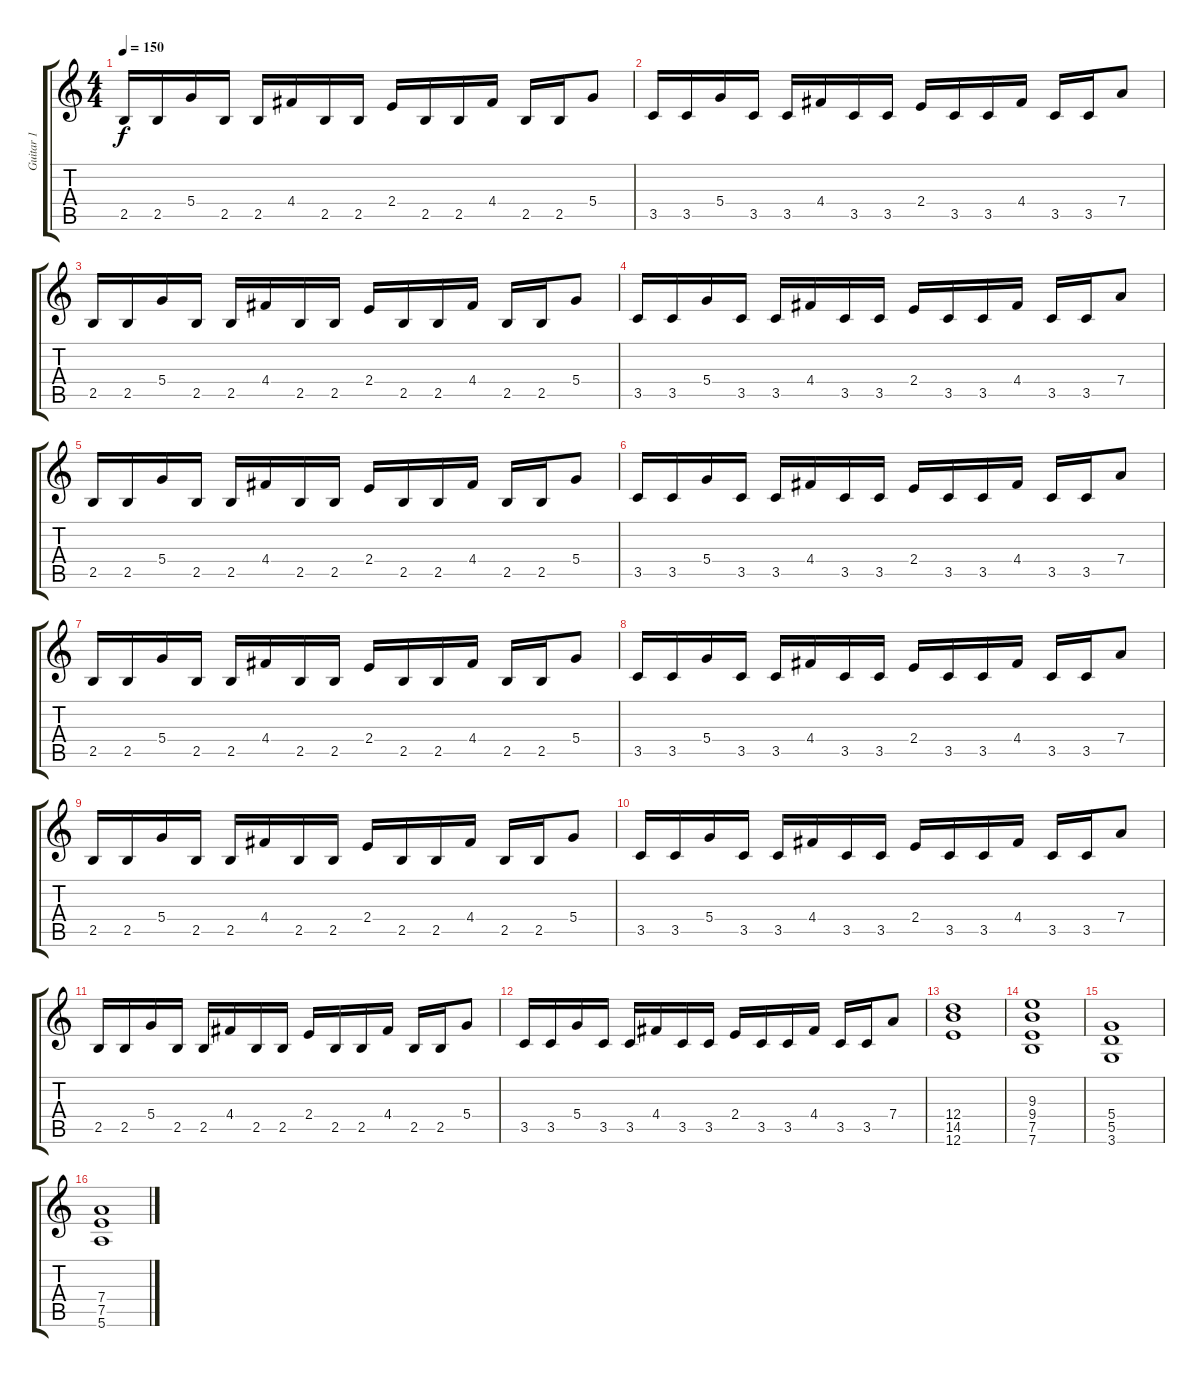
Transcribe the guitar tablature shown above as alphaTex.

\track ("Guitar 1" "Guitar 1") {instrument distortionguitar}
\staff {score tabs}
\tuning (E4 B3 G3 D3 A2 E2) {hide}
\ts (4 4)
\tempo 150
\clef g2
\ks c
2.5.16{dy f} 2.5.16 5.4.16 2.5.16 2.5.16 4.4.16 2.5.16 2.5.16 2.4.16 2.5.16 2.5.16 4.4.16 2.5.16 2.5.16 5.4.8 |
3.5.16 3.5.16 5.4.16 3.5.16 3.5.16 4.4.16 3.5.16 3.5.16 2.4.16 3.5.16 3.5.16 4.4.16 3.5.16 3.5.16 7.4.8 |
2.5.16 2.5.16 5.4.16 2.5.16 2.5.16 4.4.16 2.5.16 2.5.16 2.4.16 2.5.16 2.5.16 4.4.16 2.5.16 2.5.16 5.4.8 |
3.5.16 3.5.16 5.4.16 3.5.16 3.5.16 4.4.16 3.5.16 3.5.16 2.4.16 3.5.16 3.5.16 4.4.16 3.5.16 3.5.16 7.4.8 |
2.5.16 2.5.16 5.4.16 2.5.16 2.5.16 4.4.16 2.5.16 2.5.16 2.4.16 2.5.16 2.5.16 4.4.16 2.5.16 2.5.16 5.4.8 |
3.5.16 3.5.16 5.4.16 3.5.16 3.5.16 4.4.16 3.5.16 3.5.16 2.4.16 3.5.16 3.5.16 4.4.16 3.5.16 3.5.16 7.4.8 |
2.5.16 2.5.16 5.4.16 2.5.16 2.5.16 4.4.16 2.5.16 2.5.16 2.4.16 2.5.16 2.5.16 4.4.16 2.5.16 2.5.16 5.4.8 |
3.5.16 3.5.16 5.4.16 3.5.16 3.5.16 4.4.16 3.5.16 3.5.16 2.4.16 3.5.16 3.5.16 4.4.16 3.5.16 3.5.16 7.4.8 |
2.5.16 2.5.16 5.4.16 2.5.16 2.5.16 4.4.16 2.5.16 2.5.16 2.4.16 2.5.16 2.5.16 4.4.16 2.5.16 2.5.16 5.4.8 |
3.5.16 3.5.16 5.4.16 3.5.16 3.5.16 4.4.16 3.5.16 3.5.16 2.4.16 3.5.16 3.5.16 4.4.16 3.5.16 3.5.16 7.4.8 |
2.5.16 2.5.16 5.4.16 2.5.16 2.5.16 4.4.16 2.5.16 2.5.16 2.4.16 2.5.16 2.5.16 4.4.16 2.5.16 2.5.16 5.4.8 |
3.5.16 3.5.16 5.4.16 3.5.16 3.5.16 4.4.16 3.5.16 3.5.16 2.4.16 3.5.16 3.5.16 4.4.16 3.5.16 3.5.16 7.4.8 |
(12.4 14.5 12.6).1 |
(9.3 9.4 7.5 7.6).1 |
(5.4 5.5 3.6).1 |
(7.4 7.5 5.6).1
